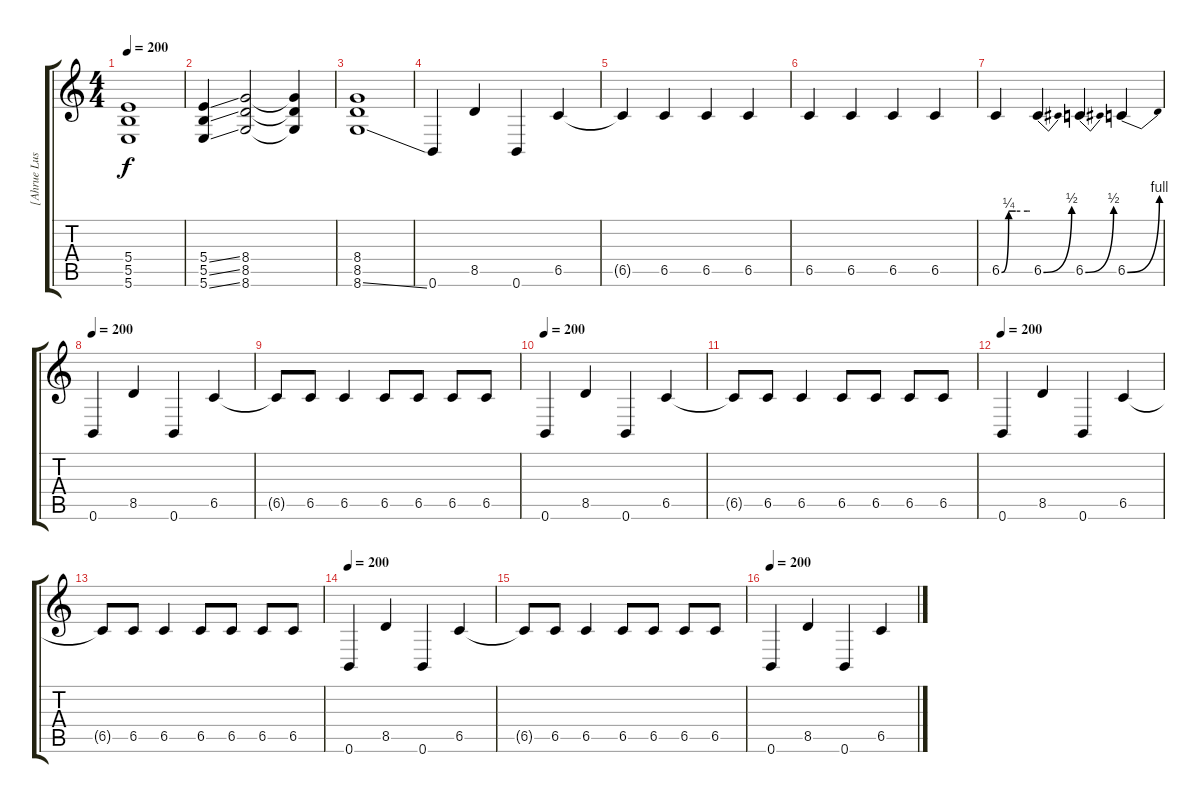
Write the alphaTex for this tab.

\track ("[Ahrue Luster] Guitar" "[Ahrue Lus") {instrument distortionguitar}
\staff {score tabs}
\tuning (Db4 Ab3 E3 B2 Gb2 B1) {hide}
\ts (4 4)
\tempo 200
\clef g2
\ks c
(5.4 5.5 5.6).1{dy f} |
(5.4{ss} 5.5{ss} 5.6{ss}).4 (8.4 8.5 8.6).2 (8.4{t} 8.5{t} 8.6{t}).4 |
(8.4 8.5 8.6{ss}).1 |
0.6.4 8.5.4 0.6.4 6.5.4 |
6.5{t}.4 6.5.4 6.5.4 6.5.4 |
6.5.4 6.5.4 6.5.4 6.5.4 |
6.5{be (custom 0 0 15 1 30 1 55 1 57 1 60 1)}.4 6.5{be (bend 0 0 60 2)}.4 6.5{be (bend 0 0 60 2)}.4 6.5{be (bend 0 0 60 4)}.4 |
\tempo 200
0.6.4 8.5.4 0.6.4 6.5.4 |
6.5{t}.8 6.5.8 6.5.4 6.5.8 6.5.8 6.5.8 6.5.8 |
\tempo 200
0.6.4 8.5.4 0.6.4 6.5.4 |
6.5{t}.8 6.5.8 6.5.4 6.5.8 6.5.8 6.5.8 6.5.8 |
\tempo 200
0.6.4 8.5.4 0.6.4 6.5.4 |
6.5{t}.8 6.5.8 6.5.4 6.5.8 6.5.8 6.5.8 6.5.8 |
\tempo 200
0.6.4 8.5.4 0.6.4 6.5.4 |
6.5{t}.8 6.5.8 6.5.4 6.5.8 6.5.8 6.5.8 6.5.8 |
\tempo 200
0.6.4 8.5.4 0.6.4 6.5.4
